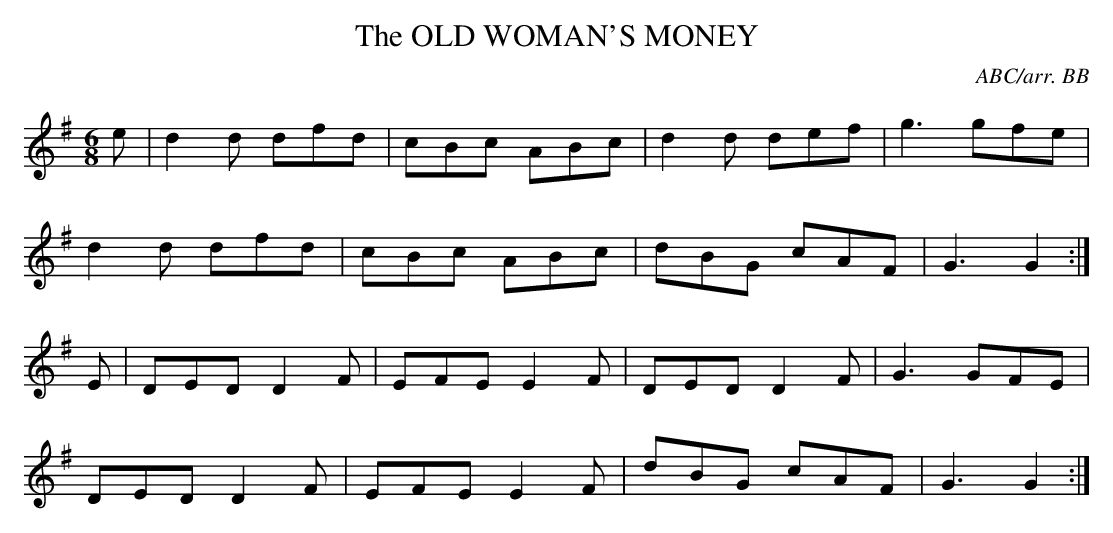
X:1
T:OLD WOMAN'S MONEY, The
C:ABC/arr. BB
M:6/8
L:1/8
K:G
e|d2d dfd|cBc ABc|d2d def|g3 gfe|
d2d dfd|cBc ABc|dBG cAF|G3 G2 :|
E|DED D2F|EFE E2F|DED D2F|G3 GFE|
DED D2F|EFE E2F|dBG cAF|G3 G2 :|
